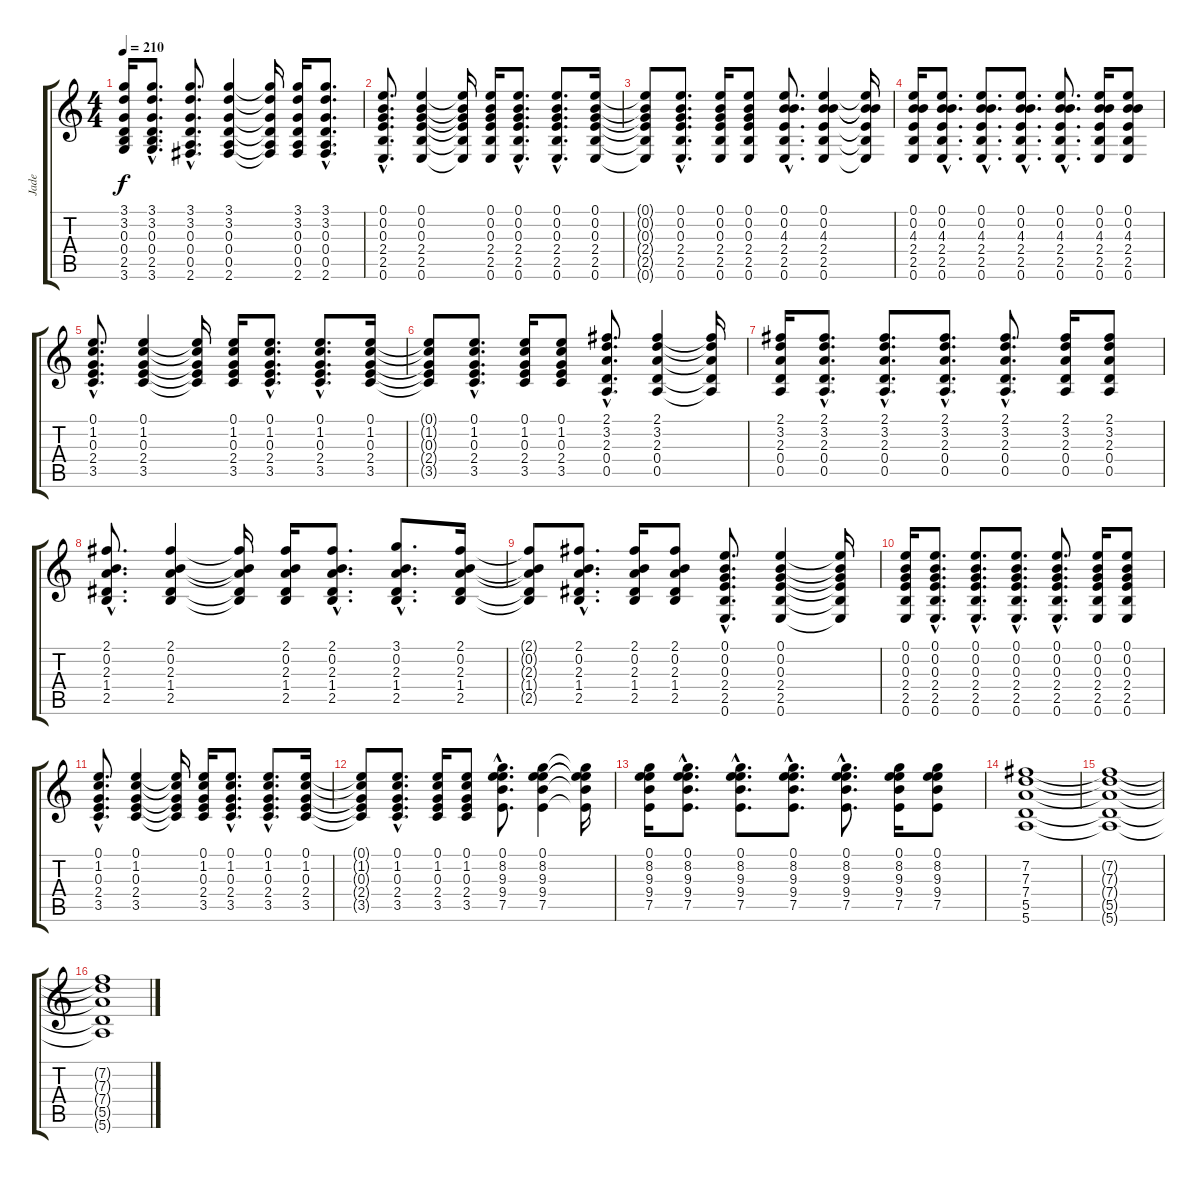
\track ("Jade" "Jade") {instrument electricguitarclean}
\staff {score tabs}
\tuning (E4 B3 G3 D3 A2 E2) {hide}
\ts (4 4)
\tempo 210
\clef g2
\ks c
(3.1 3.2 0.3 0.4 2.5 3.6).16{dy f} (3.1{hac} 3.2{hac} 0.3{hac} 0.4{hac} 2.5{hac} 3.6{hac}).8{d} (3.1{hac} 3.2{hac} 0.3{hac} 0.4{hac} 0.5{hac} 2.6{hac}).8{d} (3.1 3.2 0.3 0.4 0.5 2.6).4 (3.1{t} 3.2{t} 0.3{t} 0.4{t} 0.5{t} 2.6{t}).16 (3.1 3.2 0.3 0.4 0.5 2.6).16 (3.1{hac} 3.2{hac} 0.3{hac} 0.4{hac} 0.5{hac} 2.6{hac}).8{d} |
(0.1{hac} 0.2{hac} 0.3{hac} 2.4{hac} 2.5{hac} 0.6{hac}).8{d} (0.1 0.2 0.3 2.4 2.5 0.6).4 (0.1{t} 0.2{t} 0.3{t} 2.4{t} 2.5{t} 0.6{t}).16 (0.1 0.2 0.3 2.4 2.5 0.6).16 (0.1{hac} 0.2{hac} 0.3{hac} 2.4{hac} 2.5{hac} 0.6{hac}).8{d} (0.1{hac} 0.2{hac} 0.3{hac} 2.4{hac} 2.5{hac} 0.6{hac}).8{d} (0.1 0.2 0.3 2.4 2.5 0.6).16 |
(0.1{t} 0.2{t} 0.3{t} 2.4{t} 2.5{t} 0.6{t}).8 (0.1{hac} 0.2{hac} 0.3{hac} 2.4{hac} 2.5{hac} 0.6{hac}).8{d} (0.1 0.2 0.3 2.4 2.5 0.6).16 (0.1 0.2 0.3 2.4 2.5 0.6).8 (0.1{hac} 0.2{hac} 4.3{hac} 2.4{hac} 2.5{hac} 0.6{hac}).8{d} (0.1 0.2 4.3 2.4 2.5 0.6).4 (0.1{t} 0.2{t} 4.3{t} 2.4{t} 2.5{t} 0.6{t}).16 |
(0.1 0.2 4.3 2.4 2.5 0.6).16 (0.1{hac} 0.2{hac} 4.3{hac} 2.4{hac} 2.5{hac} 0.6{hac}).8{d} (0.1{hac} 0.2{hac} 4.3{hac} 2.4{hac} 2.5{hac} 0.6{hac}).8{d} (0.1{hac} 0.2{hac} 4.3{hac} 2.4{hac} 2.5{hac} 0.6{hac}).8{d} (0.1{hac} 0.2{hac} 4.3{hac} 2.4{hac} 2.5{hac} 0.6{hac}).8{d} (0.1 0.2 4.3 2.4 2.5 0.6).16 (0.1 0.2 4.3 2.4 2.5 0.6).8 |
(0.1{hac} 1.2{hac} 0.3{hac} 2.4{hac} 3.5{hac}).8{d} (0.1 1.2 0.3 2.4 3.5).4 (0.1{t} 1.2{t} 0.3{t} 2.4{t} 3.5{t}).16 (0.1 1.2 0.3 2.4 3.5).16 (0.1{hac} 1.2{hac} 0.3{hac} 2.4{hac} 3.5{hac}).8{d} (0.1{hac} 1.2{hac} 0.3{hac} 2.4{hac} 3.5{hac}).8{d} (0.1 1.2 0.3 2.4 3.5).16 |
(0.1{t} 1.2{t} 0.3{t} 2.4{t} 3.5{t}).8 (0.1{hac} 1.2{hac} 0.3{hac} 2.4{hac} 3.5{hac}).8{d} (0.1 1.2 0.3 2.4 3.5).16 (0.1 1.2 0.3 2.4 3.5).8 (2.1{hac} 3.2{hac} 2.3{hac} 0.4{hac} 0.5{hac}).8{d} (2.1 3.2 2.3 0.4 0.5).4 (2.1{t} 3.2{t} 2.3{t} 0.4{t} 0.5{t}).16 |
(2.1 3.2 2.3 0.4 0.5).16 (2.1{hac} 3.2{hac} 2.3{hac} 0.4{hac} 0.5{hac}).8{d} (2.1{hac} 3.2{hac} 2.3{hac} 0.4{hac} 0.5{hac}).8{d} (2.1{hac} 3.2{hac} 2.3{hac} 0.4{hac} 0.5{hac}).8{d} (2.1{hac} 3.2{hac} 2.3{hac} 0.4{hac} 0.5{hac}).8{d} (2.1 3.2 2.3 0.4 0.5).16 (2.1 3.2 2.3 0.4 0.5).8 |
(2.1{hac} 0.2{hac} 2.3{hac} 1.4{hac} 2.5{hac}).8{d} (2.1 0.2 2.3 1.4 2.5).4 (2.1{t} 0.2{t} 2.3{t} 1.4{t} 2.5{t}).16 (2.1 0.2 2.3 1.4 2.5).16 (2.1{hac} 0.2{hac} 2.3{hac} 1.4{hac} 2.5{hac}).8{d} (3.1{hac} 0.2{hac} 2.3{hac} 1.4{hac} 2.5{hac}).8{d} (2.1 0.2 2.3 1.4 2.5).16 |
(2.1{t} 0.2{t} 2.3{t} 1.4{t} 2.5{t}).8 (2.1{hac} 0.2{hac} 2.3{hac} 1.4{hac} 2.5{hac}).8{d} (2.1 0.2 2.3 1.4 2.5).16 (2.1 0.2 2.3 1.4 2.5).8 (0.1{hac} 0.2{hac} 0.3{hac} 2.4{hac} 2.5{hac} 0.6{hac}).8{d} (0.1 0.2 0.3 2.4 2.5 0.6).4 (0.1{t} 0.2{t} 0.3{t} 2.4{t} 2.5{t} 0.6{t}).16 |
(0.1 0.2 0.3 2.4 2.5 0.6).16 (0.1{hac} 0.2{hac} 0.3{hac} 2.4{hac} 2.5{hac} 0.6{hac}).8{d} (0.1{hac} 0.2{hac} 0.3{hac} 2.4{hac} 2.5{hac} 0.6{hac}).8{d} (0.1{hac} 0.2{hac} 0.3{hac} 2.4{hac} 2.5{hac} 0.6{hac}).8{d} (0.1{hac} 0.2{hac} 0.3{hac} 2.4{hac} 2.5{hac} 0.6{hac}).8{d} (0.1 0.2 0.3 2.4 2.5 0.6).16 (0.1 0.2 0.3 2.4 2.5 0.6).8 |
(0.1{hac} 1.2{hac} 0.3{hac} 2.4{hac} 3.5{hac}).8{d} (0.1 1.2 0.3 2.4 3.5).4 (0.1{t} 1.2{t} 0.3{t} 2.4{t} 3.5{t}).16 (0.1 1.2 0.3 2.4 3.5).16 (0.1{hac} 1.2{hac} 0.3{hac} 2.4{hac} 3.5{hac}).8{d} (0.1{hac} 1.2{hac} 0.3{hac} 2.4{hac} 3.5{hac}).8{d} (0.1 1.2 0.3 2.4 3.5).16 |
(0.1{t} 1.2{t} 0.3{t} 2.4{t} 3.5{t}).8 (0.1{hac} 1.2{hac} 0.3{hac} 2.4{hac} 3.5{hac}).8{d} (0.1 1.2 0.3 2.4 3.5).16 (0.1 1.2 0.3 2.4 3.5).8 (0.1{hac} 8.2{hac} 9.3{hac} 9.4{hac} 7.5{hac}).8{d} (0.1 8.2 9.3 9.4 7.5).4 (0.1{t} 8.2{t} 9.3{t} 9.4{t} 7.5{t}).16 |
(0.1 8.2 9.3 9.4 7.5).16 (0.1{hac} 8.2{hac} 9.3{hac} 9.4{hac} 7.5{hac}).8{d} (0.1{hac} 8.2{hac} 9.3{hac} 9.4{hac} 7.5{hac}).8{d} (0.1{hac} 8.2{hac} 9.3{hac} 9.4{hac} 7.5{hac}).8{d} (0.1{hac} 8.2{hac} 9.3{hac} 9.4{hac} 7.5{hac}).8{d} (0.1 8.2 9.3 9.4 7.5).16 (0.1 8.2 9.3 9.4 7.5).8 |
(7.2 7.3 7.4 5.5 5.6).1 |
(7.2{t} 7.3{t} 7.4{t} 5.5{t} 5.6{t}).1 |
(7.2{t} 7.3{t} 7.4{t} 5.5{t} 5.6{t}).1
